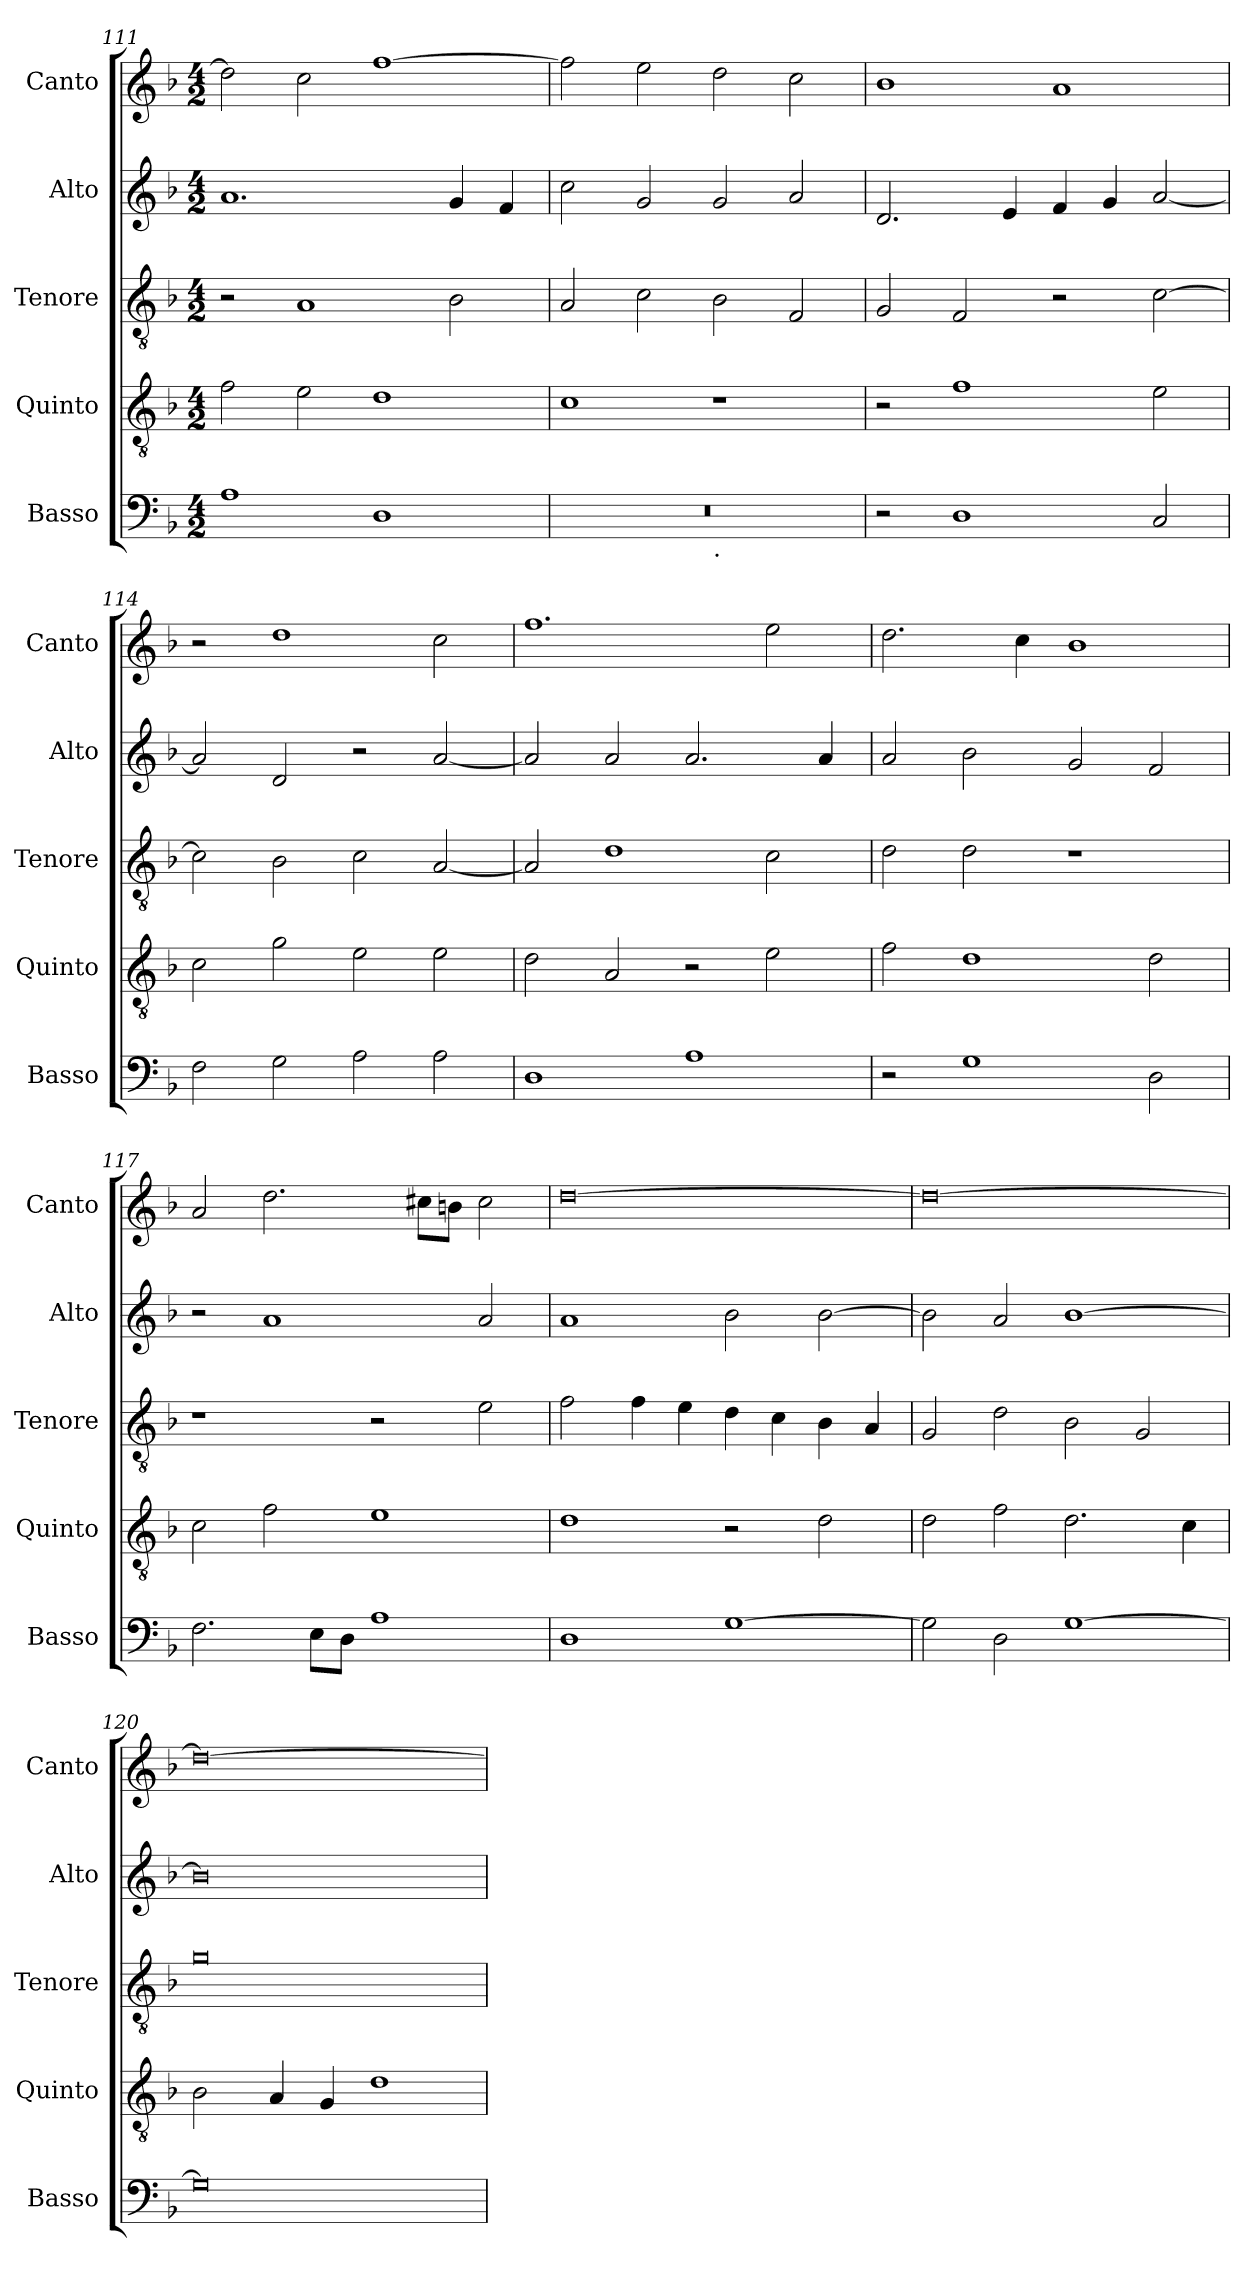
**kern	**kern	**kern	**kern	**kern
*part5	*part4	*part3	*part2	*part1
*staff5	*staff4	*staff3	*staff2	*staff1
*I"Basso	*I"Quinto	*I"Tenore	*I"Alto	*I"Canto
*I'Basso	*I'Quinto	*I'Tenore	*I'Alto	*I'Canto
!!LO:LB:g=z
*clefF4	*clefGv2	*clefGv2	*clefG2	*clefG2
*k[b-]	*k[b-]	*k[b-]	*k[b-]	*k[b-]
*F:	*F:	*F:	*F:	*F:
*M4/2	*M4/2	*M4/2	*M4/2	*M4/2
=111	=111	=111	=111	=111
1A	2f\	2r	1.a	2dd\]
.	2e\	1A	.	2cc\
1D	1d	.	.	[1ff
.	.	2B-\	4g/	.
.	.	.	4f/	.
=112	=112	=112	=112	=112
*^	*	*	*	*
0r	1ryy	1c	2A/	2cc\	2ff\]
.	.	.	2c\	2g/	2ee\
!	!LO:TX:b:t=.	!	!	!	!
.	1ryy	1r	2B-\	2g/	2dd\
.	.	.	2F/	2a/	2cc\
*v	*v	*	*	*	*
=113	=113	=113	=113	=113
2r	2r	2G/	2.d/	1b-
1D	1f	2F/	.	.
.	.	.	4e/	.
.	.	2r	4f/	1a
.	.	.	4g/	.
2C/	2e\	[2c\	[2a/	.
=114	=114	=114	=114	=114
2F\	2c\	2c\]	2a/]	2r
2G\	2g\	2B-\	2d/	1dd
2A\	2e\	2c\	2r	.
2A\	2e\	[2A/	[2a/	2cc\
!!LO:PB:g=z
=115	=115	=115	=115	=115
1D	2d\	2A/]	2a/]	1.ff
.	2A/	1d	2a/	.
1A	2r	.	2.a/	.
.	2e\	2c\	.	2ee\
.	.	.	4a/	.
=116	=116	=116	=116	=116
2r	2f\	2d\	2a/	2.dd\
1G	1d	2d\	2b-\	.
.	.	.	.	4cc\
.	.	1r	2g/	1b-
2D\	2d\	.	2f/	.
=117	=117	=117	=117	=117
2.F\	2c\	1r	2r	2a/
.	2f\	.	1a	2.dd\
8E\L	.	.	.	.
8D\J	.	.	.	.
1A	1e	2r	.	.
.	.	.	.	8cc#X\L
.	.	.	.	8bn\J
.	.	2e\	2a/	2cc#\
=118	=118	=118	=118	=118
1D	1d	2f\	1a	[0dd
.	.	4f\	.	.
.	.	4e\	.	.
[1G	2r	4d\	2b-\	.
.	.	4c\	.	.
.	2d\	4B-\	[2b-\	.
.	.	4A/	.	.
!!LO:LB:g=z
=119	=119	=119	=119	=119
2G\]	2d\	2G/	2b-\]	0dd_
2D\	2f\	2d\	2a/	.
[1G	2.d\	2B-\	[1b-	.
.	.	2G/	.	.
.	4c\	.	.	.
=120	=120	=120	=120	=120
0G]	2B-\	0g	0b-]	0dd_
.	4A/	.	.	.
.	4G/	.	.	.
.	1d	.	.	.
=	=	=	=	=
*-	*-	*-	*-	*-
